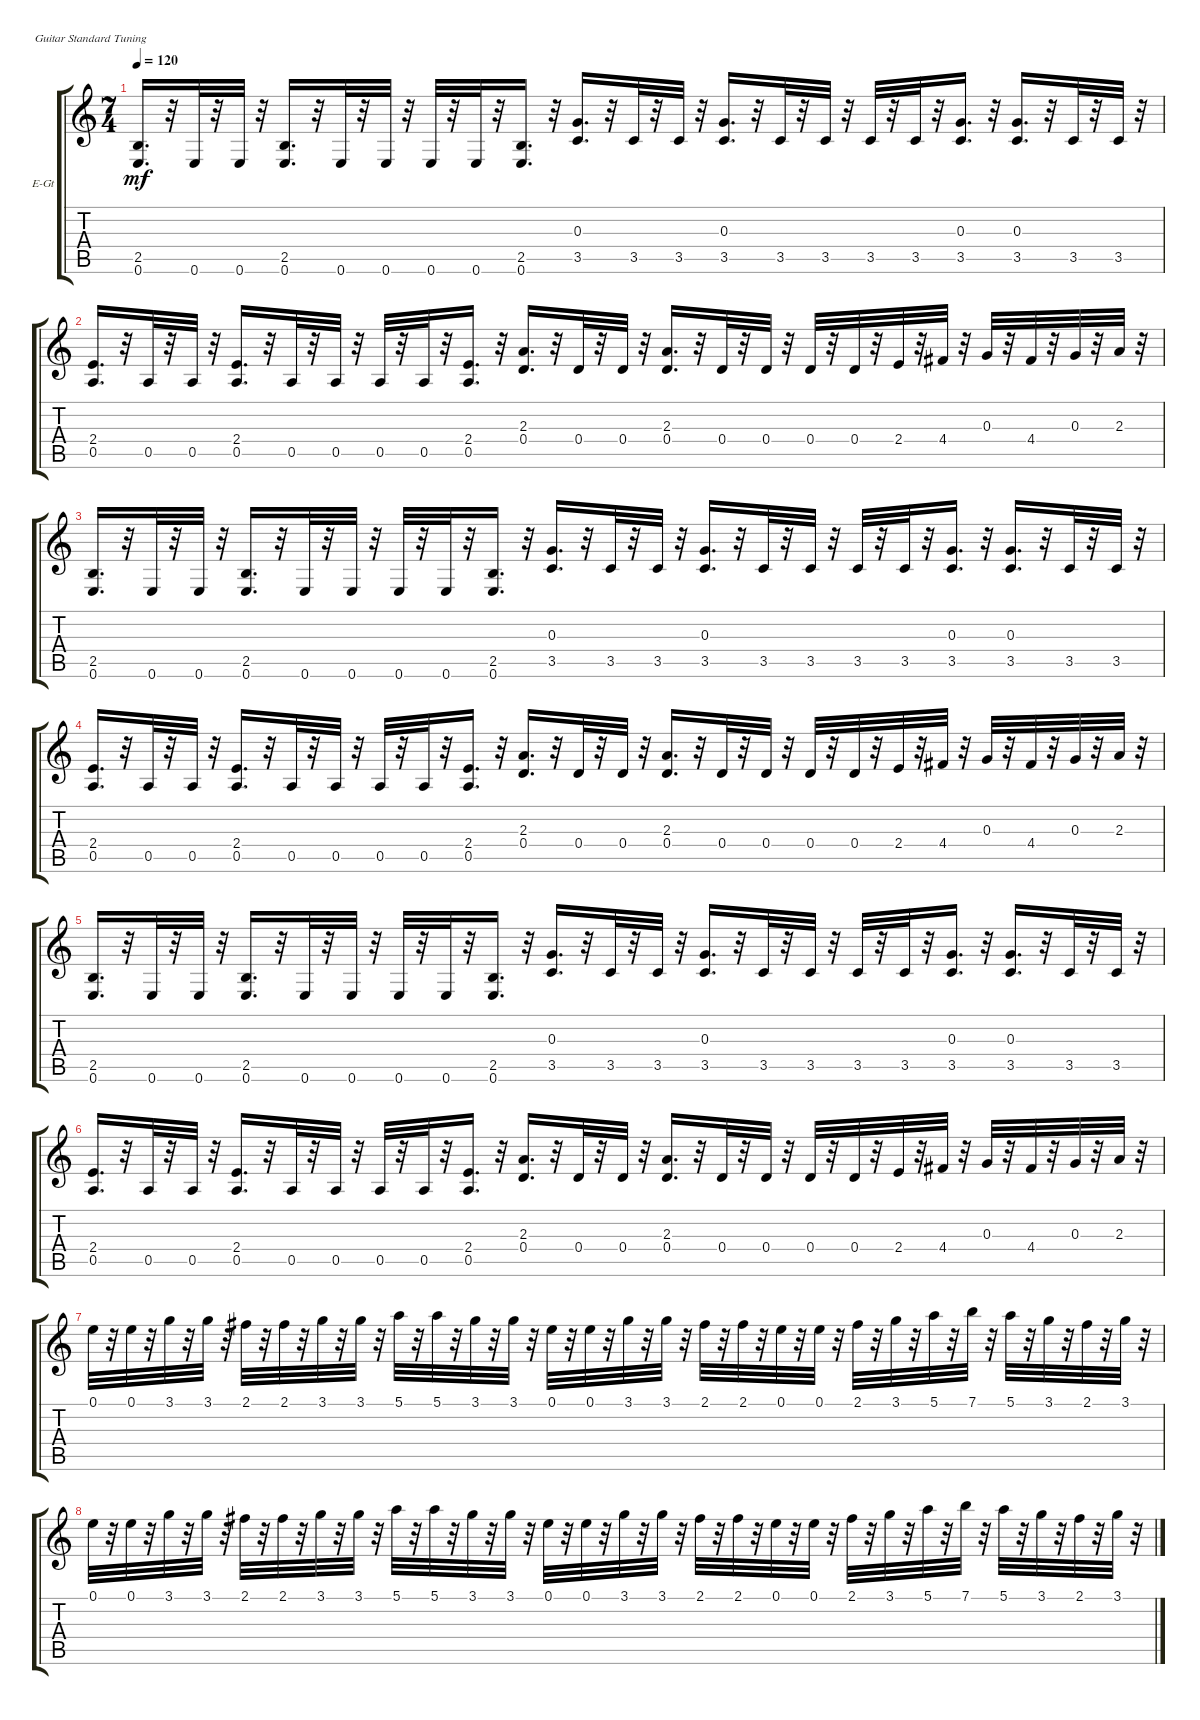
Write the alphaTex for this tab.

\bracketExtendMode groupsimilarinstruments
\firstSystemTrackNameOrientation horizontal
\otherSystemsTrackNameOrientation horizontal
\track ("" "E-Gt") {instrument electricguitarclean}
\staff {score tabs}
\tuning (E4 B3 G3 D3 A2 E2)
\ts (7 4)
\tempo 120
\clef g2
\ks c
(2.5 0.6).16{d dy mf} r.32 0.6.32 r.32 0.6.32 r.32 (2.5 0.6).16{d} r.32 0.6.32 r.32 0.6.32 r.32 0.6.32 r.32 0.6.32 r.32 (2.5 0.6).16{d} r.32 (0.3 3.5).16{d} r.32 3.5.32 r.32 3.5.32 r.32 (0.3 3.5).16{d} r.32 3.5.32 r.32 3.5.32 r.32 3.5.32 r.32 3.5.32 r.32 (0.3 3.5).16{d} r.32 (0.3 3.5).16{d} r.32 3.5.32 r.32 3.5.32 r.32 |
(2.4 0.5).16{d} r.32 0.5.32 r.32 0.5.32 r.32 (2.4 0.5).16{d} r.32 0.5.32 r.32 0.5.32 r.32 0.5.32 r.32 0.5.32 r.32 (2.4 0.5).16{d} r.32 (2.3 0.4).16{d} r.32 0.4.32 r.32 0.4.32 r.32 (2.3 0.4).16{d} r.32 0.4.32 r.32 0.4.32 r.32 0.4.32 r.32 0.4.32 r.32 2.4.32 r.32 4.4.32 r.32 0.3.32 r.32 4.4.32 r.32 0.3.32 r.32 2.3.32 r.32 |
(2.5 0.6).16{d} r.32 0.6.32 r.32 0.6.32 r.32 (2.5 0.6).16{d} r.32 0.6.32 r.32 0.6.32 r.32 0.6.32 r.32 0.6.32 r.32 (2.5 0.6).16{d} r.32 (0.3 3.5).16{d} r.32 3.5.32 r.32 3.5.32 r.32 (0.3 3.5).16{d} r.32 3.5.32 r.32 3.5.32 r.32 3.5.32 r.32 3.5.32 r.32 (0.3 3.5).16{d} r.32 (0.3 3.5).16{d} r.32 3.5.32 r.32 3.5.32 r.32 |
(2.4 0.5).16{d} r.32 0.5.32 r.32 0.5.32 r.32 (2.4 0.5).16{d} r.32 0.5.32 r.32 0.5.32 r.32 0.5.32 r.32 0.5.32 r.32 (2.4 0.5).16{d} r.32 (2.3 0.4).16{d} r.32 0.4.32 r.32 0.4.32 r.32 (2.3 0.4).16{d} r.32 0.4.32 r.32 0.4.32 r.32 0.4.32 r.32 0.4.32 r.32 2.4.32 r.32 4.4.32 r.32 0.3.32 r.32 4.4.32 r.32 0.3.32 r.32 2.3.32 r.32 |
(2.5 0.6).16{d} r.32 0.6.32 r.32 0.6.32 r.32 (2.5 0.6).16{d} r.32 0.6.32 r.32 0.6.32 r.32 0.6.32 r.32 0.6.32 r.32 (2.5 0.6).16{d} r.32 (0.3 3.5).16{d} r.32 3.5.32 r.32 3.5.32 r.32 (0.3 3.5).16{d} r.32 3.5.32 r.32 3.5.32 r.32 3.5.32 r.32 3.5.32 r.32 (0.3 3.5).16{d} r.32 (0.3 3.5).16{d} r.32 3.5.32 r.32 3.5.32 r.32 |
(2.4 0.5).16{d} r.32 0.5.32 r.32 0.5.32 r.32 (2.4 0.5).16{d} r.32 0.5.32 r.32 0.5.32 r.32 0.5.32 r.32 0.5.32 r.32 (2.4 0.5).16{d} r.32 (2.3 0.4).16{d} r.32 0.4.32 r.32 0.4.32 r.32 (2.3 0.4).16{d} r.32 0.4.32 r.32 0.4.32 r.32 0.4.32 r.32 0.4.32 r.32 2.4.32 r.32 4.4.32 r.32 0.3.32 r.32 4.4.32 r.32 0.3.32 r.32 2.3.32 r.32 |
0.1.32 r.32 0.1.32 r.32 3.1.32 r.32 3.1.32 r.32 2.1.32 r.32 2.1.32 r.32 3.1.32 r.32 3.1.32 r.32 5.1.32 r.32 5.1.32 r.32 3.1.32 r.32 3.1.32 r.32 0.1.32 r.32 0.1.32 r.32 3.1.32 r.32 3.1.32 r.32 2.1.32 r.32 2.1.32 r.32 0.1.32 r.32 0.1.32 r.32 2.1.32 r.32 3.1.32 r.32 5.1.32 r.32 7.1.32 r.32 5.1.32 r.32 3.1.32 r.32 2.1.32 r.32 3.1.32 r.32 |
0.1.32 r.32 0.1.32 r.32 3.1.32 r.32 3.1.32 r.32 2.1.32 r.32 2.1.32 r.32 3.1.32 r.32 3.1.32 r.32 5.1.32 r.32 5.1.32 r.32 3.1.32 r.32 3.1.32 r.32 0.1.32 r.32 0.1.32 r.32 3.1.32 r.32 3.1.32 r.32 2.1.32 r.32 2.1.32 r.32 0.1.32 r.32 0.1.32 r.32 2.1.32 r.32 3.1.32 r.32 5.1.32 r.32 7.1.32 r.32 5.1.32 r.32 3.1.32 r.32 2.1.32 r.32 3.1.32 r.32
